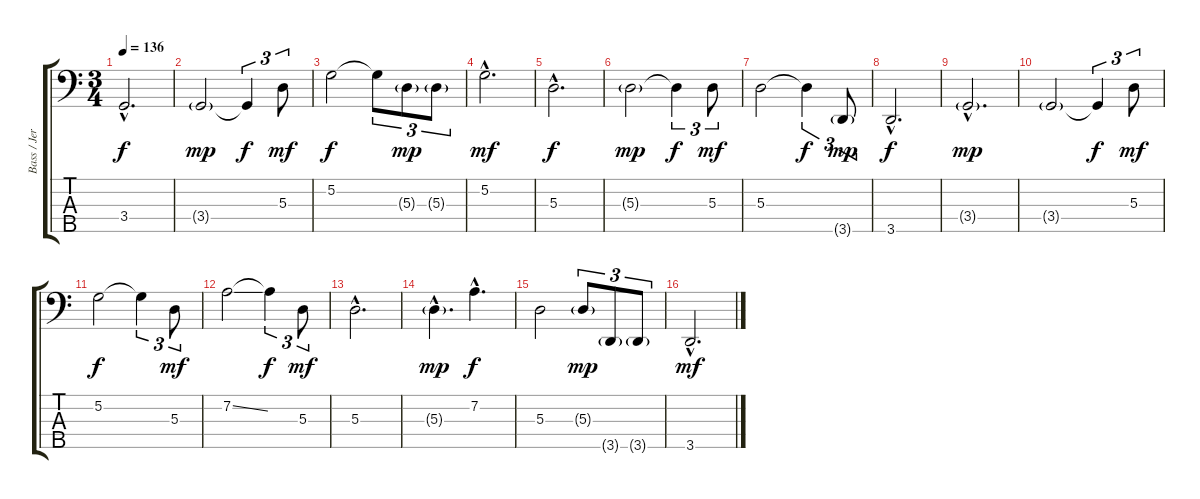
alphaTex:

\track ("Bass / Jeroen Van Veen" "Bass / Jer") {instrument fretlessbass}
\staff {score tabs}
\tuning (G2 D2 A1 E1 B0) {hide}
\ts (3 4)
\tempo 136
\clef f4
\ks c
3.4{hac}.2{d dy f} |
3.4{g}.2{dy mp} 3.4{t}.4{tu (3 2) dy f} 5.3.8{tu (3 2) dy mf} |
5.2.2{dy f} 5.2{t}.8{tu (3 2)} 5.3{g}.8{tu (3 2) dy mp} 5.3{g}.8{tu (3 2)} |
5.2{hac}.2{d dy mf} |
5.3{hac}.2{d dy f} |
5.3{g}.2{dy mp} 5.3{t}.4{tu (3 2) dy f} 5.3.8{tu (3 2) dy mf} |
5.3.2 5.3{t}.4{tu (3 2) dy f} 3.5{g}.8{tu (3 2) dy mp} |
3.5{hac}.2{d dy f} |
3.4{g hac}.2{d dy mp} |
3.4{g}.2 3.4{t}.4{tu (3 2) dy f} 5.3.8{tu (3 2) dy mf} |
5.2.2{dy f} 5.2{t}.4{tu (3 2)} 5.3.8{tu (3 2) dy mf} |
7.2{ss}.2 7.2{t}.4{tu (3 2) dy f} 5.3.8{tu (3 2) dy mf} |
5.3{hac}.2{d} |
5.3{g hac}.4{d dy mp} 7.2{hac}.4{d dy f} |
5.3.2 5.3{g}.8{tu (3 2) dy mp} 3.5{g}.8{tu (3 2)} 3.5{g}.8{tu (3 2)} |
3.5{hac}.2{d dy mf}
